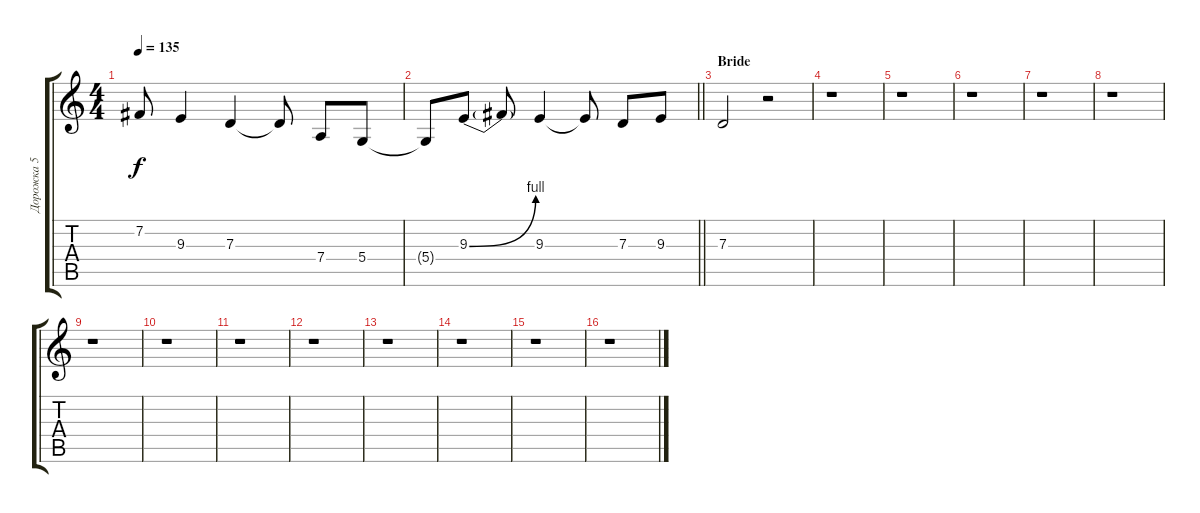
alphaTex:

\track ("Дорожка 5" "Дорожка 5") {instrument altosax}
\staff {score tabs}
\tuning (E4 B3 G3 D3 A2 E2) {hide}
\ts (4 4)
\tempo 135
\clef g2
\ks c
7.2{t}.8{dy f} 9.3.4 7.3.4 7.3{t}.8 7.4.8 5.4.8 |
\barLineRight lightlight
5.4{t}.8 9.3{be (bend 0 0 60 4)}.8 9.3{t}.8 9.3.4 9.3{t}.8 7.3.8 9.3.8 |
\section ("" "Bride")
7.3.2 r.2 |
r.1 |
r.1 |
r.1 |
r.1 |
r.1 |
r.1 |
r.1 |
r.1 |
r.1 |
r.1 |
r.1 |
r.1 |
r.1
